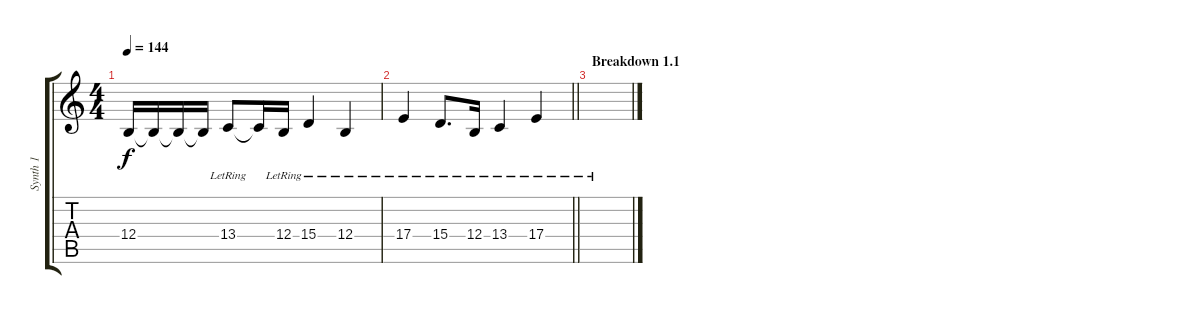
\track ("Synth 1" "Synth 1") {instrument synthbrass1}
\staff {score tabs}
\tuning (Db4 Ab3 E3 B2 Gb2 B1) {hide}
\ts (4 4)
\tempo 144
\clef g2
\ks c
12.4{t}.16{dy f} 12.4{t}.16 12.4{t}.16 12.4{t}.16 13.4{lr}.8 13.4{t}.16 12.4{lr}.16 15.4{lr}.4 12.4{lr}.4 |
\barLineRight lightlight
17.4{lr}.4 15.4{lr}.8{d} 12.4{lr}.16 13.4{lr}.4 17.4{lr}.4 |
\section ("" "Breakdown 1.1")
